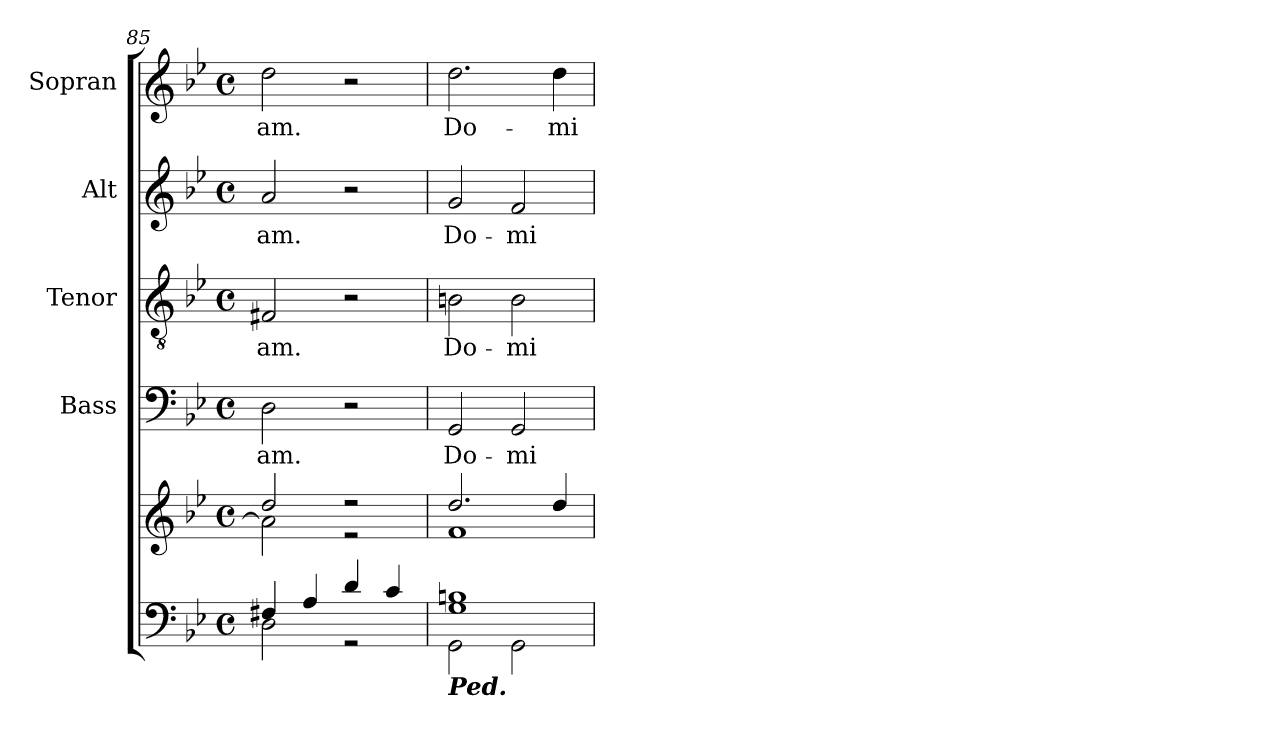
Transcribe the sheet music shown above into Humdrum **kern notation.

**kern	**kern	**kern	**text	**kern	**text	**kern	**text	**kern	**text
*part5	*part5	*part4	*part4	*part3	*part3	*part2	*part2	*part1	*part1
*staff6	*staff5	*staff4	*staff4	*staff3	*staff3	*staff2	*staff2	*staff1	*staff1
*	*	*I"Bass	*	*I"Tenor	*	*I"Alt	*	*I"Sopran	*
*	*	*I'B.	*	*I'T.	*	*I'A.	*	*I'S.	*
*clefF4	*clefG2	*clefF4	*	*clefGv2	*	*clefG2	*	*clefG2	*
*k[b-e-]	*k[b-e-]	*k[b-e-]	*	*k[b-e-]	*	*k[b-e-]	*	*k[b-e-]	*
*B-:	*B-:	*B-:	*	*B-:	*	*B-:	*	*B-:	*
*M4/4	*M4/4	*M4/4	*	*M4/4	*	*M4/4	*	*M4/4	*
*met(c)	*met(c)	*met(c)	*	*met(c)	*	*met(c)	*	*met(c)	*
=85	=85	=85	=85	=85	=85	=85	=85	=85	=85
*^	*^	*	*	*	*	*	*	*	*
!	!	!	!	!	!LO:LY:b	!	!LO:LY:b	!	!LO:LY:b	!	!LO:LY:b
4F#X/	2D\	2dd/	2a\]	2D\	-am.	2F#X/	-am.	2a/	-am.	2dd\	-am.
4A/	.	.	.	.	.	.	.	.	.	.	.
4d/	2r	2r	2r	2r	.	2r	.	2r	.	2r	.
4c/	.	.	.	.	.	.	.	.	.	.	.
=86	=86	=86	=86	=86	=86	=86	=86	=86	=86	=86	=86
!LO:TX:b:Bi:t=Ped.	!	!	!	!	!	!	!	!	!	!	!
!	!	!	!	!	!LO:LY:b	!	!LO:LY:b	!	!LO:LY:b	!	!LO:LY:b
1G 1Bn	2GG\	2.dd/	1f	2GG/	Do-	2Bn\	Do-	2g/	Do-	2.dd\	Do-
!	!	!	!	!	!LO:LY:b	!	!LO:LY:b	!	!LO:LY:b	!	!
.	2GG\	.	.	2GG/	-mi-	2B\	-mi-	2f/	-mi-	.	.
!	!	!	!	!	!	!	!	!	!	!	!LO:LY:b
.	.	4dd/	.	.	.	.	.	.	.	4dd\	-mi-
*v	*v	*	*	*	*	*	*	*	*	*	*
*	*v	*v	*	*	*	*	*	*	*	*
=	=	=	=	=	=	=	=	=	=
*-	*-	*-	*-	*-	*-	*-	*-	*-	*-
